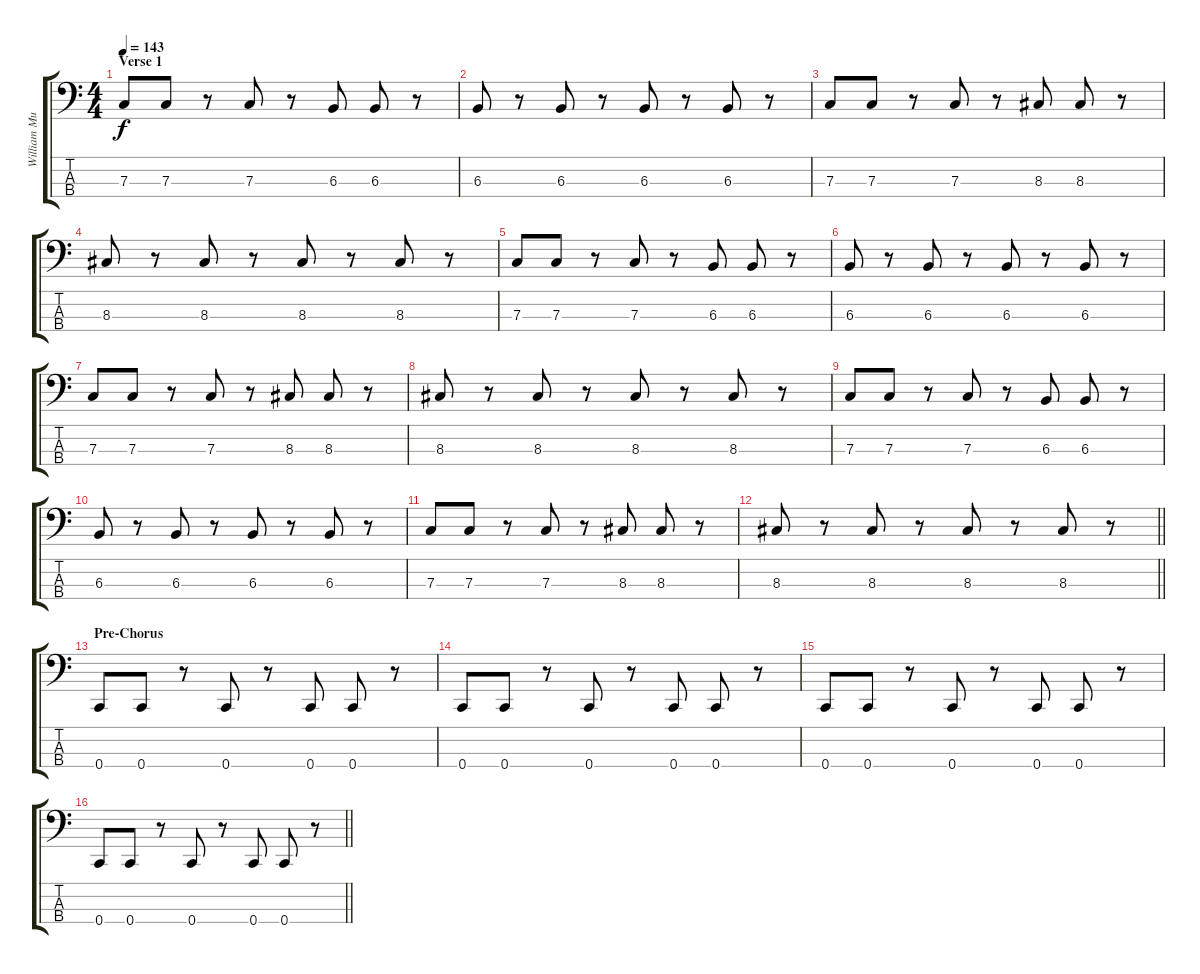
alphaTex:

\track ("William Murderface (Bass)" "William Mu") {instrument electricbasspick}
\staff {score tabs}
\tuning (Eb2 Bb1 F1 C1) {hide}
\ts (4 4)
\section ("" "Verse 1")
\tempo 143
\clef f4
\ks c
7.3.8{dy f} 7.3.8 r.8 7.3.8 r.8 6.3.8 6.3.8 r.8 |
6.3.8 r.8 6.3.8 r.8 6.3.8 r.8 6.3.8 r.8 |
7.3.8 7.3.8 r.8 7.3.8 r.8 8.3.8 8.3.8 r.8 |
8.3.8 r.8 8.3.8 r.8 8.3.8 r.8 8.3.8 r.8 |
7.3.8 7.3.8 r.8 7.3.8 r.8 6.3.8 6.3.8 r.8 |
6.3.8 r.8 6.3.8 r.8 6.3.8 r.8 6.3.8 r.8 |
7.3.8 7.3.8 r.8 7.3.8 r.8 8.3.8 8.3.8 r.8 |
8.3.8 r.8 8.3.8 r.8 8.3.8 r.8 8.3.8 r.8 |
7.3.8 7.3.8 r.8 7.3.8 r.8 6.3.8 6.3.8 r.8 |
6.3.8 r.8 6.3.8 r.8 6.3.8 r.8 6.3.8 r.8 |
7.3.8 7.3.8 r.8 7.3.8 r.8 8.3.8 8.3.8 r.8 |
\barLineRight lightlight
8.3.8 r.8 8.3.8 r.8 8.3.8 r.8 8.3.8 r.8 |
\section ("" "Pre-Chorus")
0.4.8 0.4.8 r.8 0.4.8 r.8 0.4.8 0.4.8 r.8 |
0.4.8 0.4.8 r.8 0.4.8 r.8 0.4.8 0.4.8 r.8 |
0.4.8 0.4.8 r.8 0.4.8 r.8 0.4.8 0.4.8 r.8 |
\barLineRight lightlight
0.4.8 0.4.8 r.8 0.4.8 r.8 0.4.8 0.4.8 r.8
